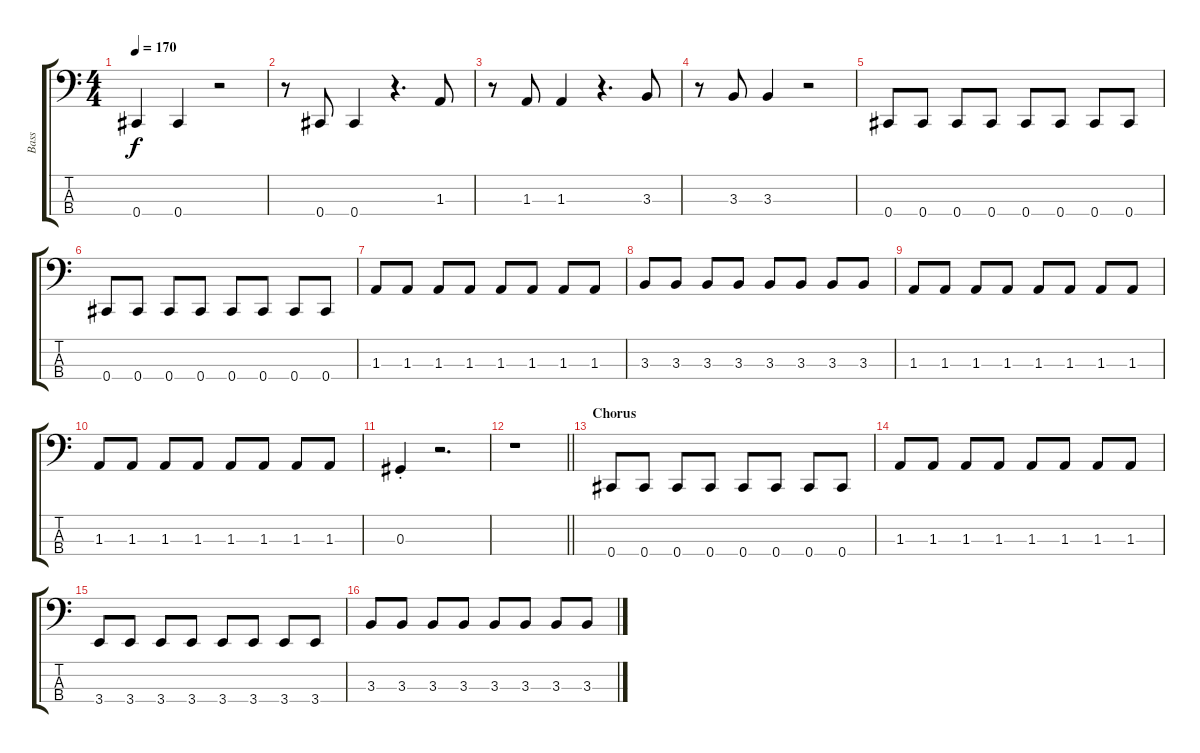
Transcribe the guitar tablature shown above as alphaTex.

\track ("Bass" "Bass") {instrument electricbassfinger}
\staff {score tabs}
\tuning (Gb2 Db2 Ab1 Db1) {hide}
\ts (4 4)
\tempo 170
\clef f4
\ks c
0.4.4{dy f} 0.4.4 r.2 |
r.8 0.4.8 0.4.4 r.4{d} 1.3.8 |
r.8 1.3.8 1.3.4 r.4{d} 3.3.8 |
r.8 3.3.8 3.3.4 r.2 |
0.4.8 0.4.8 0.4.8 0.4.8 0.4.8 0.4.8 0.4.8 0.4.8 |
0.4.8 0.4.8 0.4.8 0.4.8 0.4.8 0.4.8 0.4.8 0.4.8 |
1.3.8 1.3.8 1.3.8 1.3.8 1.3.8 1.3.8 1.3.8 1.3.8 |
3.3.8 3.3.8 3.3.8 3.3.8 3.3.8 3.3.8 3.3.8 3.3.8 |
1.3.8 1.3.8 1.3.8 1.3.8 1.3.8 1.3.8 1.3.8 1.3.8 |
1.3.8 1.3.8 1.3.8 1.3.8 1.3.8 1.3.8 1.3.8 1.3.8 |
0.3{st}.4 r.2{d} |
\barLineRight lightlight
r.1 |
\section ("" "Chorus")
0.4.8 0.4.8 0.4.8 0.4.8 0.4.8 0.4.8 0.4.8 0.4.8 |
1.3.8 1.3.8 1.3.8 1.3.8 1.3.8 1.3.8 1.3.8 1.3.8 |
3.4.8 3.4.8 3.4.8 3.4.8 3.4.8 3.4.8 3.4.8 3.4.8 |
3.3.8 3.3.8 3.3.8 3.3.8 3.3.8 3.3.8 3.3.8 3.3.8
